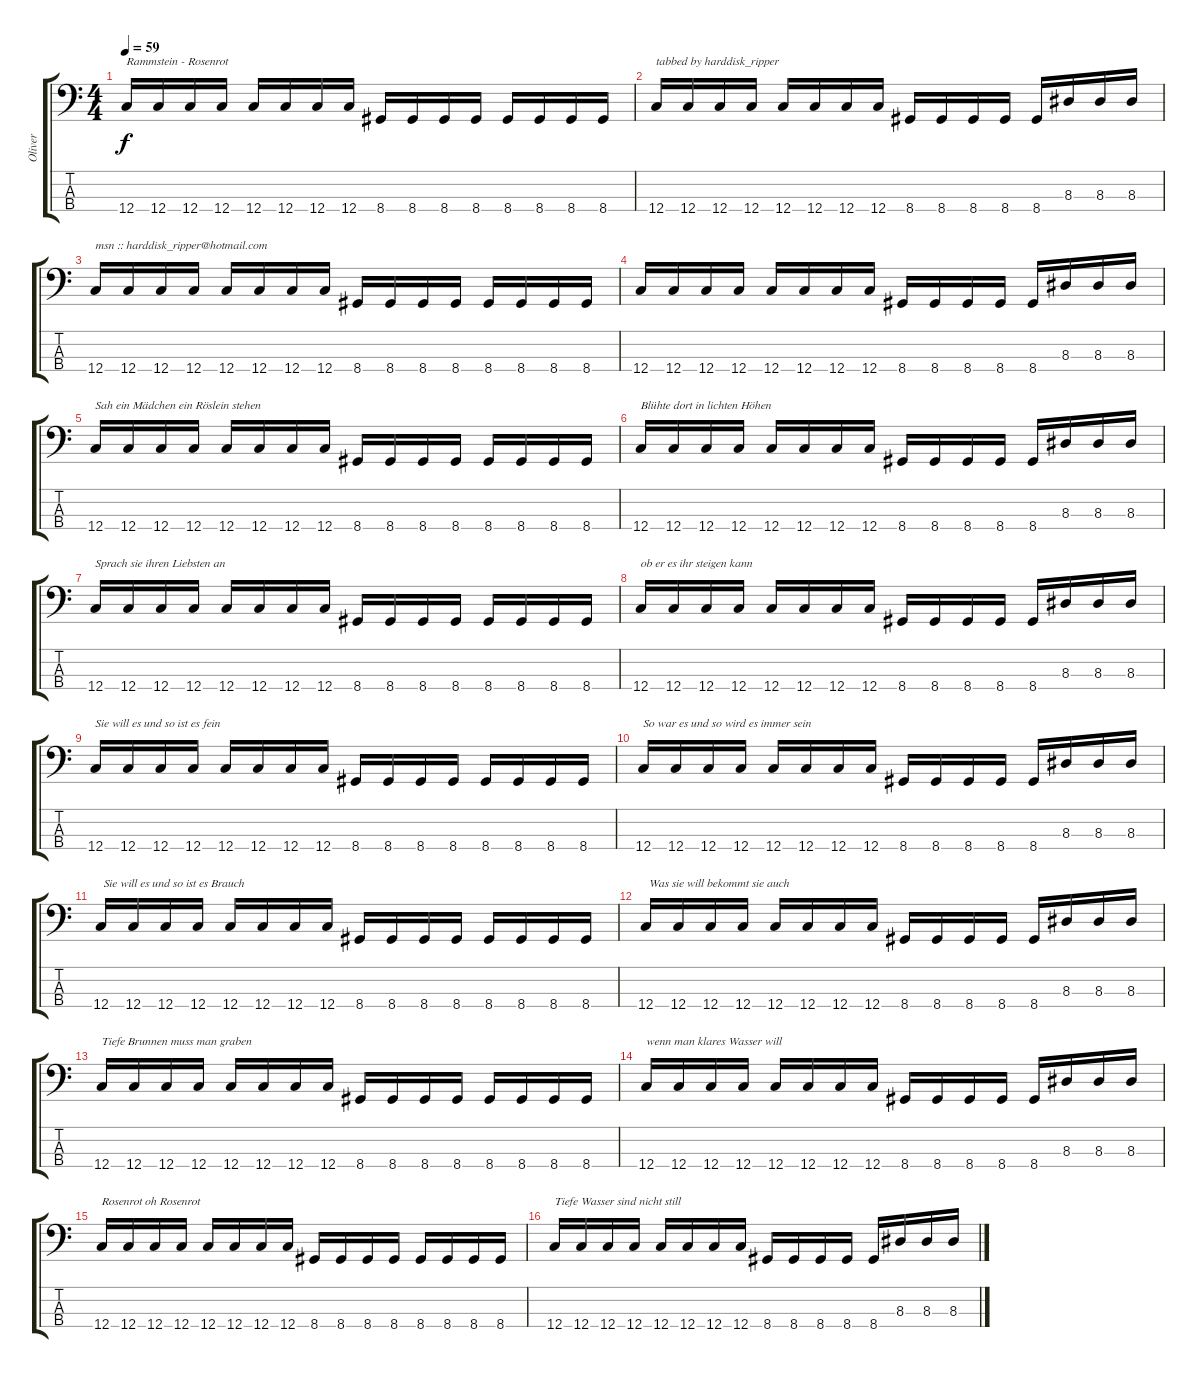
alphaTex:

\track ("Oliver" "Oliver") {instrument electricbassfinger}
\staff {score tabs}
\tuning (F2 C2 G1 C1) {hide}
\ts (4 4)
\tempo 59
\clef f4
\ks c
12.4.16{txt "Rammstein - Rosenrot " dy f instrument electricbassfinger} 12.4.16 12.4.16 12.4.16 12.4.16 12.4.16 12.4.16 12.4.16 8.4.16 8.4.16 8.4.16 8.4.16 8.4.16 8.4.16 8.4.16 8.4.16 |
12.4.16{txt "tabbed by harddisk_ripper"} 12.4.16 12.4.16 12.4.16 12.4.16 12.4.16 12.4.16 12.4.16 8.4.16 8.4.16 8.4.16 8.4.16 8.4.16 8.3.16 8.3.16 8.3.16 |
12.4.16{txt "msn :: harddisk_ripper@hotmail.com"} 12.4.16 12.4.16 12.4.16 12.4.16 12.4.16 12.4.16 12.4.16 8.4.16 8.4.16 8.4.16 8.4.16 8.4.16 8.4.16 8.4.16 8.4.16 |
12.4.16 12.4.16 12.4.16 12.4.16 12.4.16 12.4.16 12.4.16 12.4.16 8.4.16 8.4.16 8.4.16 8.4.16 8.4.16 8.3.16 8.3.16 8.3.16 |
12.4.16{txt "Sah ein Mädchen ein Röslein stehen"} 12.4.16 12.4.16 12.4.16 12.4.16 12.4.16 12.4.16 12.4.16 8.4.16 8.4.16 8.4.16 8.4.16 8.4.16 8.4.16 8.4.16 8.4.16 |
12.4.16{txt "Blühte dort in lichten Höhen"} 12.4.16 12.4.16 12.4.16 12.4.16 12.4.16 12.4.16 12.4.16 8.4.16 8.4.16 8.4.16 8.4.16 8.4.16 8.3.16 8.3.16 8.3.16 |
12.4.16{txt "Sprach sie ihren Liebsten an"} 12.4.16 12.4.16 12.4.16 12.4.16 12.4.16 12.4.16 12.4.16 8.4.16 8.4.16 8.4.16 8.4.16 8.4.16 8.4.16 8.4.16 8.4.16 |
12.4.16{txt "ob er es ihr steigen kann"} 12.4.16 12.4.16 12.4.16 12.4.16 12.4.16 12.4.16 12.4.16 8.4.16 8.4.16 8.4.16 8.4.16 8.4.16 8.3.16 8.3.16 8.3.16 |
12.4.16{txt "Sie will es und so ist es fein"} 12.4.16 12.4.16 12.4.16 12.4.16 12.4.16 12.4.16 12.4.16 8.4.16 8.4.16 8.4.16 8.4.16 8.4.16 8.4.16 8.4.16 8.4.16 |
12.4.16{txt "So war es und so wird es immer sein"} 12.4.16 12.4.16 12.4.16 12.4.16 12.4.16 12.4.16 12.4.16 8.4.16 8.4.16 8.4.16 8.4.16 8.4.16 8.3.16 8.3.16 8.3.16 |
12.4.16{txt " Sie will es und so ist es Brauch"} 12.4.16 12.4.16 12.4.16 12.4.16 12.4.16 12.4.16 12.4.16 8.4.16 8.4.16 8.4.16 8.4.16 8.4.16 8.4.16 8.4.16 8.4.16 |
12.4.16{txt " Was sie will bekommt sie auch"} 12.4.16 12.4.16 12.4.16 12.4.16 12.4.16 12.4.16 12.4.16 8.4.16 8.4.16 8.4.16 8.4.16 8.4.16 8.3.16 8.3.16 8.3.16 |
12.4.16{txt "Tiefe Brunnen muss man graben"} 12.4.16 12.4.16 12.4.16 12.4.16 12.4.16 12.4.16 12.4.16 8.4.16 8.4.16 8.4.16 8.4.16 8.4.16 8.4.16 8.4.16 8.4.16 |
12.4.16{txt "wenn man klares Wasser will"} 12.4.16 12.4.16 12.4.16 12.4.16 12.4.16 12.4.16 12.4.16 8.4.16 8.4.16 8.4.16 8.4.16 8.4.16 8.3.16 8.3.16 8.3.16 |
12.4.16{txt "Rosenrot oh Rosenrot"} 12.4.16 12.4.16 12.4.16 12.4.16 12.4.16 12.4.16 12.4.16 8.4.16 8.4.16 8.4.16 8.4.16 8.4.16 8.4.16 8.4.16 8.4.16 |
12.4.16{txt "Tiefe Wasser sind nicht still"} 12.4.16 12.4.16 12.4.16 12.4.16 12.4.16 12.4.16 12.4.16 8.4.16 8.4.16 8.4.16 8.4.16 8.4.16 8.3.16 8.3.16 8.3.16
